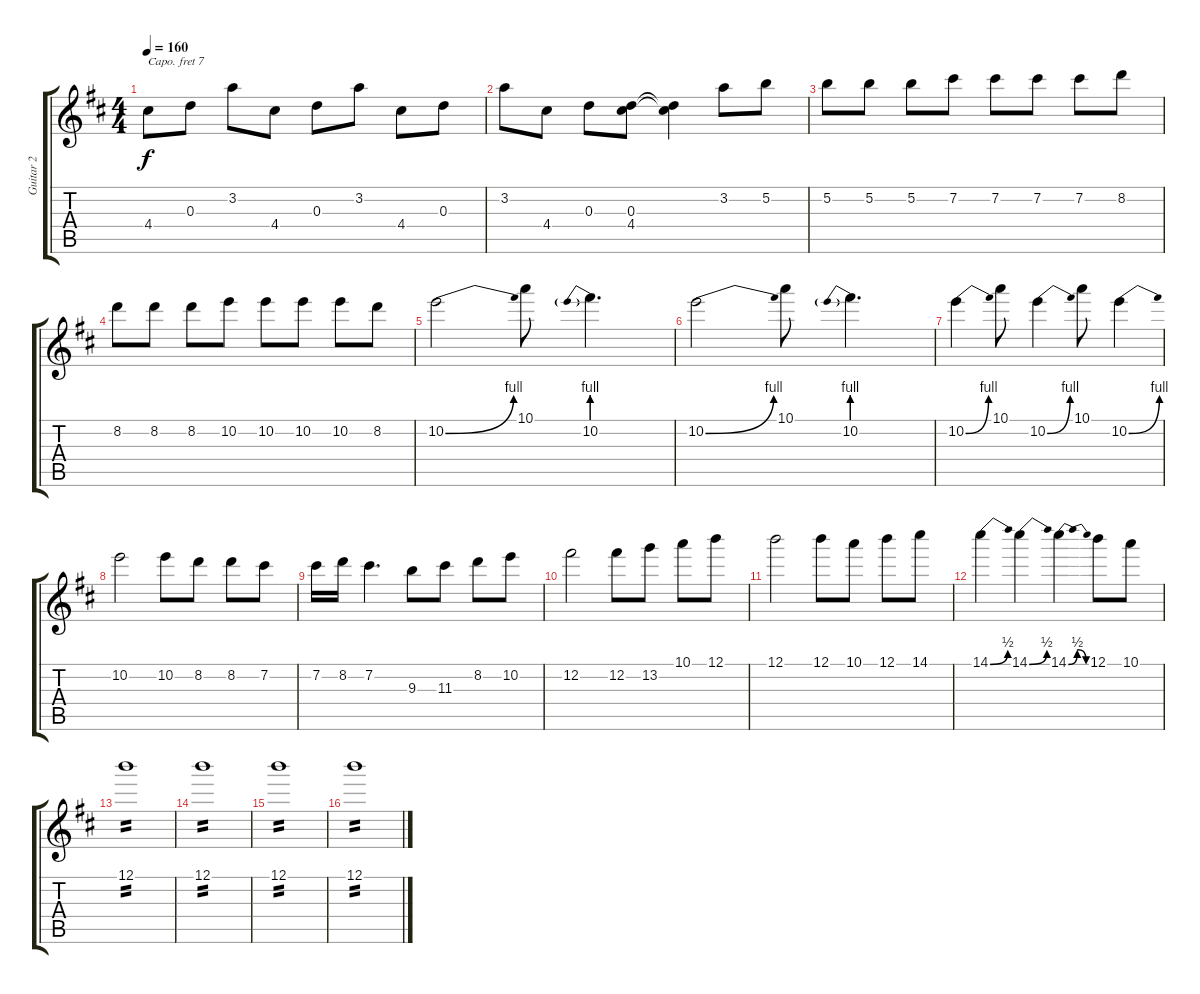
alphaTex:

\track ("Guitar 2" "Guitar 2") {instrument distortionguitar}
\staff {score tabs}
\capo 7
\tuning (E4 B3 G3 D3 A2 E2) {hide}
\ts (4 4)
\tempo 160
\clef g2
\ks d
4.4.8{dy f} 0.3.8 3.2.8 4.4.8 0.3.8 3.2.8 4.4.8 0.3.8 |
3.2.8 4.4.8 0.3.8 (0.3 4.4).8 (0.3{t} 4.4{t}).4 3.2.8{balance 16} 5.2.8 |
5.2.8 5.2.8 5.2.8 7.2.8 7.2.8 7.2.8 7.2.8 8.2.8 |
8.2.8 8.2.8 8.2.8 10.2.8 10.2.8 10.2.8 10.2.8 8.2.8 |
10.2{be (bend 0 0 60 4)}.2 10.1.8 10.2{be (prebend 0 4 60 4)}.4{d} |
10.2{be (bend 0 0 60 4)}.2 10.1.8 10.2{be (prebend 0 4 60 4)}.4{d} |
10.2{be (bend 0 0 60 4)}.4 10.1.8 10.2{be (bend 0 0 60 4)}.4 10.1.8 10.2{be (bend 0 0 60 4)}.4 |
10.2.2 10.2.8 8.2.8 8.2.8 7.2.8 |
7.2.16 8.2.16 7.2.4{d} 9.3.8 11.3.8 8.2.8 10.2.8 |
12.2.2 12.2.8 13.2.8 10.1.8 12.1.8 |
12.1.2 12.1.8 10.1.8 12.1.8 14.1.8 |
14.1{be (bend 0 0 60 2)}.4 14.1{be (bend 0 0 60 2)}.4 14.1{be (bendrelease 0 0 30 2 30 2 60 0)}.4 12.1.8 10.1.8 |
12.1.1{tp 2} |
12.1.1{tp 2} |
12.1.1{tp 2} |
12.1.1{tp 2}
